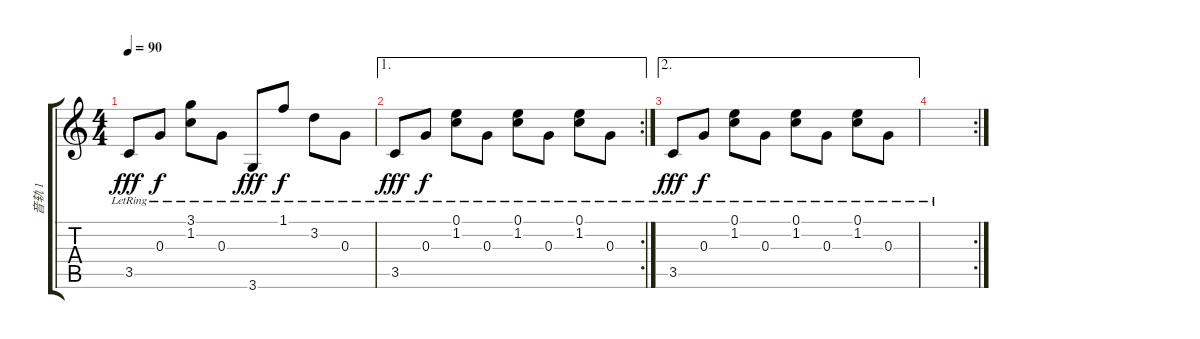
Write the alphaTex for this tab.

\track ("音轨 1" "音轨 1") {instrument acousticguitarsteel}
\staff {score tabs}
\tuning (E4 B3 G3 D3 A2 E2) {hide}
\ts (4 4)
\tempo 90
\clef g2
\ks c
3.5{lr}.8{dy fff} 0.3{lr}.8{dy f} (3.1{lr} 1.2{lr}).8 0.3{lr}.8 3.6{lr}.8{dy fff} 1.1{lr}.8{dy f} 3.2{lr}.8 0.3{lr}.8 |
\ae 1
\rc 2
3.5{lr}.8{dy fff} 0.3{lr}.8{dy f} (0.1{lr} 1.2{lr}).8 0.3{lr}.8 (0.1{lr} 1.2{lr}).8 0.3{lr}.8 (0.1{lr} 1.2{lr}).8 0.3{lr}.8 |
\ae 2
3.5{lr}.8{dy fff} 0.3{lr}.8{dy f} (0.1{lr} 1.2{lr}).8 0.3{lr}.8 (0.1{lr} 1.2{lr}).8 0.3{lr}.8 (0.1{lr} 1.2{lr}).8 0.3{lr}.8 |
\rc 2
